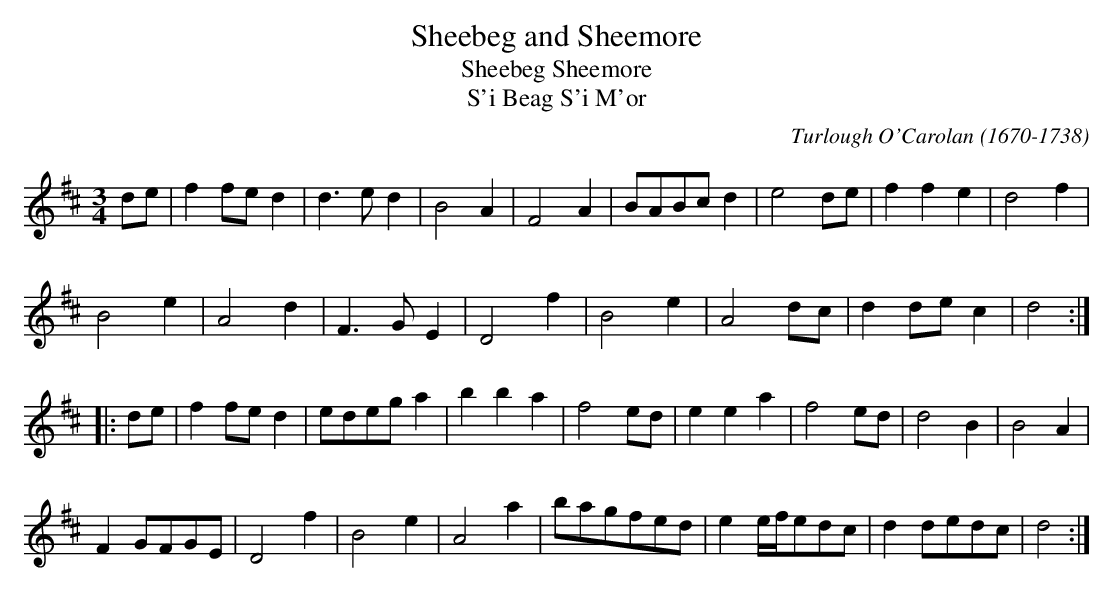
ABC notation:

X:1
T:Sheebeg and Sheemore
T:Sheebeg Sheemore
T:S'i Beag S'i M'or
C:Turlough O'Carolan (1670-1738)
M:3/4
L:1/8
K:D
de | f2fed2 | d3ed2 | B4A2 | F4A2 | BABcd2 | e4de | f2f2e2 | d4f2 |
B4e2 | A4d2 | F3GE2 | D4f2 | B4e2 | A4dc | d2dec2 | d4 :|
|: de | f2fed2 | edega2 | b2b2a2 | f4ed | e2e2a2 | f4ed | d4B2 | B4A2 |
F2GFGE | D4f2 | B4e2 | A4a2 | bagfed | e2e/f/edc | d2dedc | d4 :|
